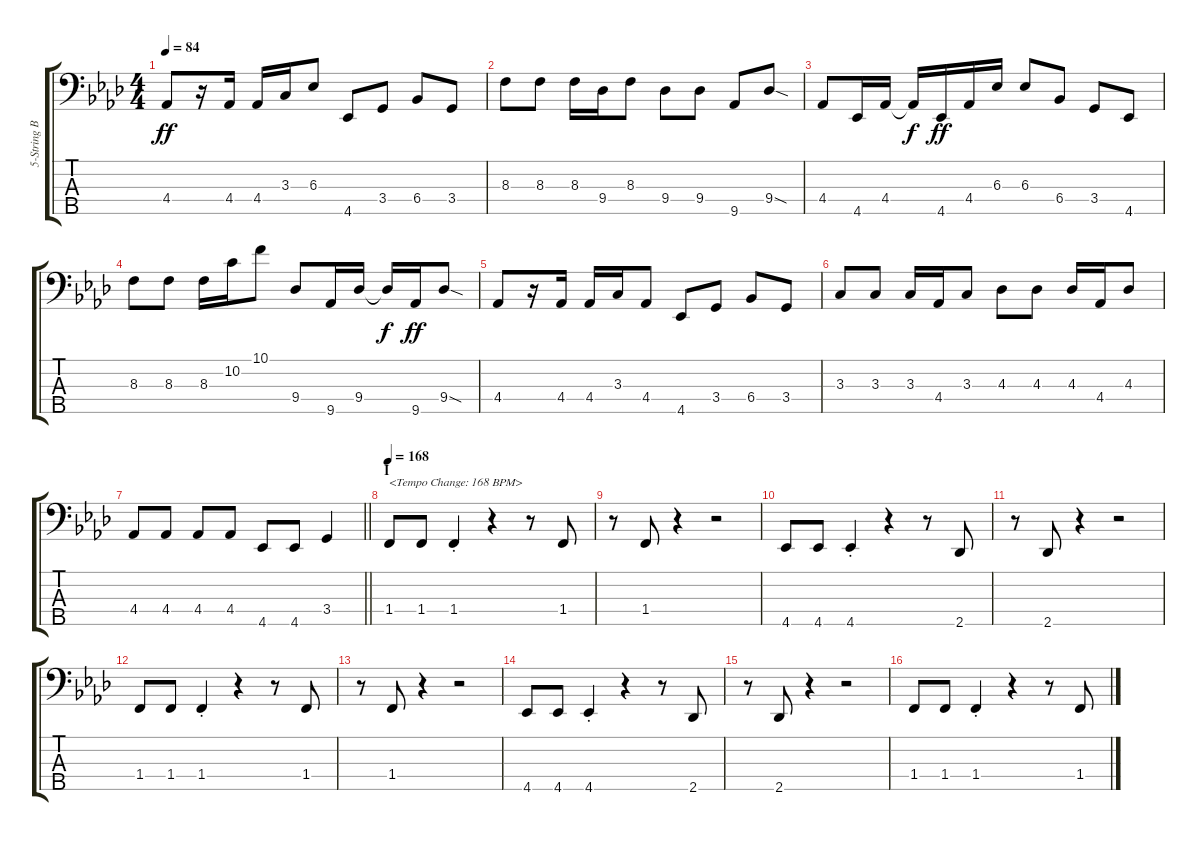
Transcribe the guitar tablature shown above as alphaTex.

\track ("5-String Bass" "5-String B") {instrument electricbasspick}
\staff {score tabs}
\tuning (G2 D2 A1 E1 B0) {hide}
\ts (4 4)
\tempo 84
\clef f4
\ks ab
4.4.8{dy ff} r.16 4.4.16 4.4.16 3.3.16 6.3.8 4.5.8 3.4.8 6.4.8 3.4.8 |
8.3.8 8.3.8 8.3.16 9.4.16 8.3.8 9.4.8 9.4.8 9.5.8 9.4{sod}.8 |
4.4.8 4.5.16 4.4.16 4.4{t}.16{dy f} 4.5.16{dy ff} 4.4.16 6.3.16 6.3.8 6.4.8 3.4.8 4.5.8 |
8.3.8 8.3.8 8.3.16 10.2.16 10.1.8 9.4.8 9.5.16 9.4.16 9.4{t}.16{dy f} 9.5.16{dy ff} 9.4{sod}.8 |
4.4.8 r.16 4.4.16 4.4.16 3.3.16 4.4.8 4.5.8 3.4.8 6.4.8 3.4.8 |
3.3.8 3.3.8 3.3.16 4.4.16 3.3.8 4.3.8 4.3.8 4.3.16 4.4.16 4.3.8 |
\barLineRight lightlight
4.4.8 4.4.8 4.4.8 4.4.8 4.5.8 4.5.8 3.4.4 |
\section ("" "I")
\tempo 168
1.4.8{txt "<Tempo Change: 168 BPM>"} 1.4.8 1.4{st}.4 r.4 r.8 1.4.8 |
r.8 1.4.8 r.4 r.2 |
4.5.8 4.5.8 4.5{st}.4 r.4 r.8 2.5.8 |
r.8 2.5.8 r.4 r.2 |
1.4.8 1.4.8 1.4{st}.4 r.4 r.8 1.4.8 |
r.8 1.4.8 r.4 r.2 |
4.5.8 4.5.8 4.5{st}.4 r.4 r.8 2.5.8 |
r.8 2.5.8 r.4 r.2 |
1.4.8 1.4.8 1.4{st}.4 r.4 r.8 1.4.8
